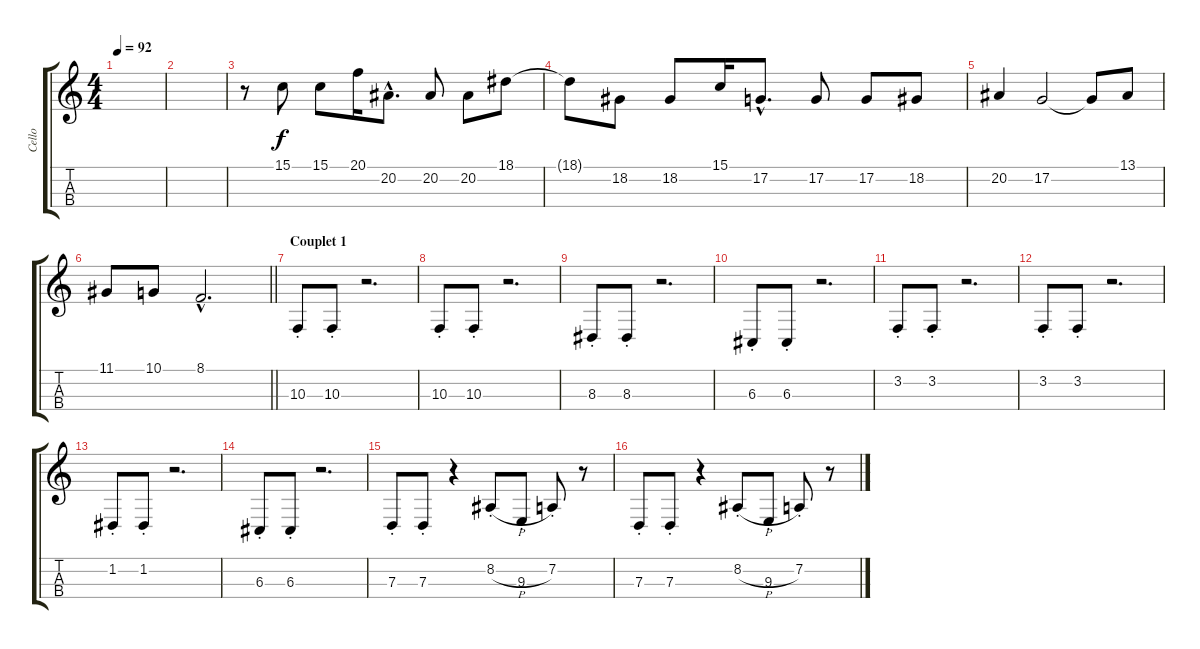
\track ("Cello" "Cello") {instrument cello}
\staff {score tabs}
\tuning (A3 D3 G2 B1) {hide}
\ts (4 4)
\tempo 92
\clef g2
\ks c
|
|
r.8 15.1.8 15.1.8 20.1.16 20.2{hac}.8{d} 20.2.8 20.2.8 18.1.8 |
18.1{t}.8 18.2.8 18.2.8 15.1.16 17.2{hac}.8{d} 17.2.8 17.2.8 18.2.8 |
20.2.4 17.2.2 17.2{t}.8 13.1.8 |
\barLineRight lightlight
11.1.8 10.1.8 8.1{hac}.2{d} |
\section ("" "Couplet 1")
10.3{st}.8 10.3{st}.8 r.2{d} |
10.3{st}.8 10.3{st}.8 r.2{d} |
8.3{st}.8 8.3{st}.8 r.2{d} |
6.3{st}.8 6.3{st}.8 r.2{d} |
3.2{st}.8 3.2{st}.8 r.2{d} |
3.2{st}.8 3.2{st}.8 r.2{d} |
1.2{st}.8 1.2{st}.8 r.2{d} |
6.3{st}.8 6.3{st}.8 r.2{d} |
7.3{st}.8 7.3{st}.8 r.4 8.2{h st}.8 9.3{st}.8 7.2{st}.8 r.8 |
7.3{st}.8 7.3{st}.8 r.4 8.2{h st}.8 9.3{st}.8 7.2{st}.8 r.8
